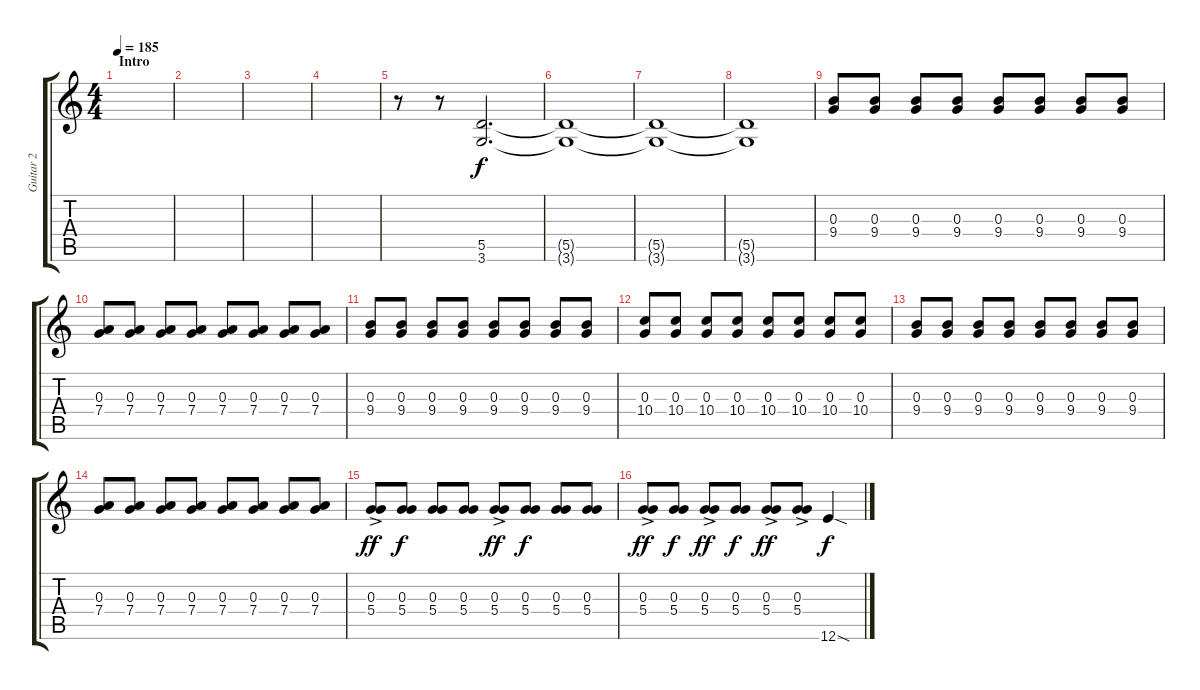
\track ("Guitar 2" "Guitar 2") {instrument overdrivenguitar}
\staff {score tabs}
\tuning (E4 B3 G3 D3 A2 E2) {hide}
\ts (4 4)
\section ("" "Intro")
\tempo 185
\clef g2
\ks c
|
|
|
|
r.8 r.8 (5.5 3.6).2{d} |
(5.5{t} 3.6{t}).1 |
(5.5{t} 3.6{t}).1 |
(5.5{t} 3.6{t}).1 |
(0.3 9.4).8 (0.3 9.4).8 (0.3 9.4).8 (0.3 9.4).8 (0.3 9.4).8 (0.3 9.4).8 (0.3 9.4).8 (0.3 9.4).8 |
(0.3 7.4).8 (0.3 7.4).8 (0.3 7.4).8 (0.3 7.4).8 (0.3 7.4).8 (0.3 7.4).8 (0.3 7.4).8 (0.3 7.4).8 |
(0.3 9.4).8 (0.3 9.4).8 (0.3 9.4).8 (0.3 9.4).8 (0.3 9.4).8 (0.3 9.4).8 (0.3 9.4).8 (0.3 9.4).8 |
(0.3 10.4).8 (0.3 10.4).8 (0.3 10.4).8 (0.3 10.4).8 (0.3 10.4).8 (0.3 10.4).8 (0.3 10.4).8 (0.3 10.4).8 |
(0.3 9.4).8 (0.3 9.4).8 (0.3 9.4).8 (0.3 9.4).8 (0.3 9.4).8 (0.3 9.4).8 (0.3 9.4).8 (0.3 9.4).8 |
(0.3 7.4).8 (0.3 7.4).8 (0.3 7.4).8 (0.3 7.4).8 (0.3 7.4).8 (0.3 7.4).8 (0.3 7.4).8 (0.3 7.4).8 |
(0.3 5.4{ac}).8{dy ff} (0.3 5.4).8{dy f} (0.3 5.4).8 (0.3 5.4).8 (0.3 5.4{ac}).8{dy ff} (0.3 5.4).8{dy f} (0.3 5.4).8 (0.3 5.4).8 |
(0.3 5.4{ac}).8{dy ff} (0.3 5.4).8{dy f} (0.3 5.4{ac}).8{dy ff} (0.3 5.4).8{dy f} (0.3 5.4{ac}).8{dy ff} (0.3 5.4{ac}).8 12.6{sod}.4{dy f}
